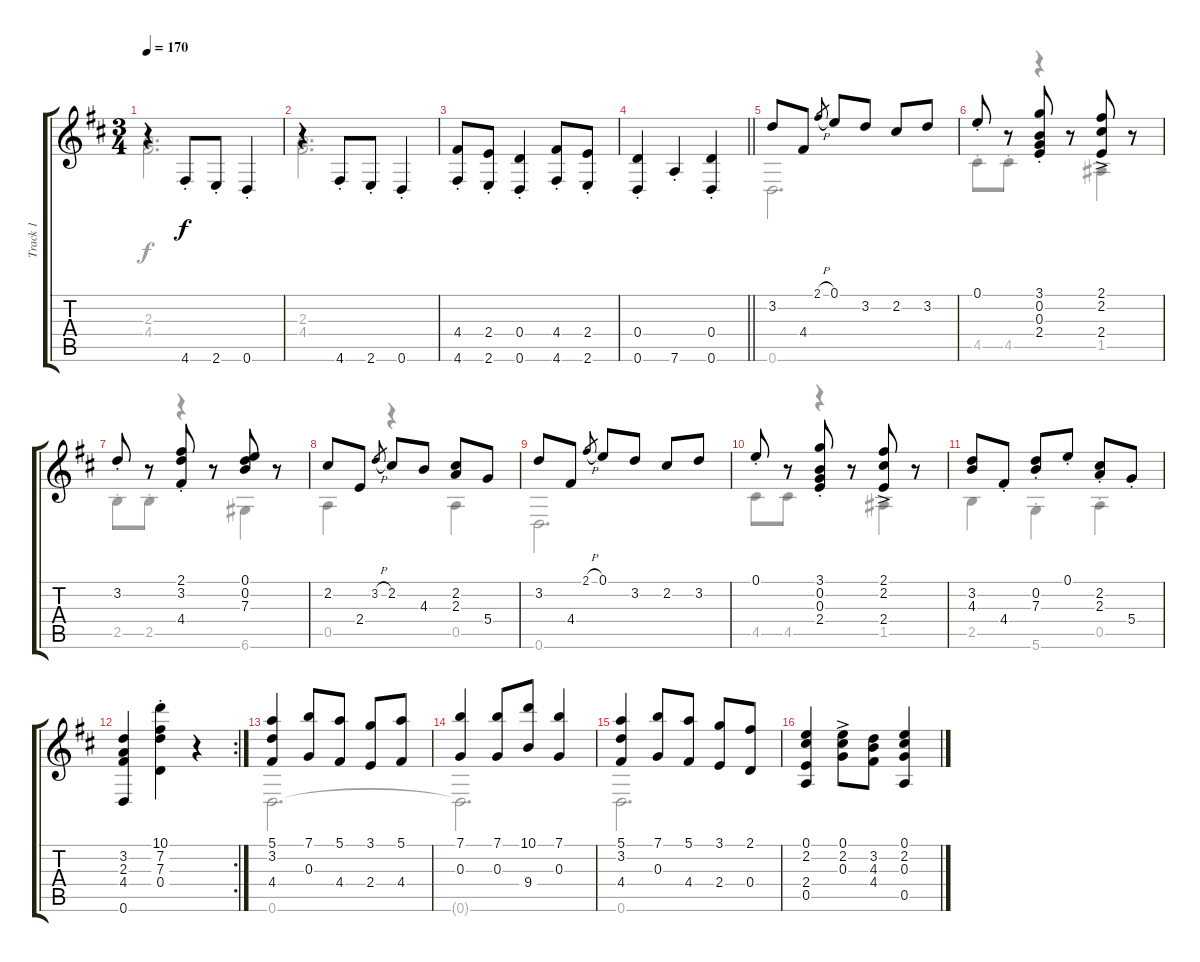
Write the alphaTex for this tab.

\track ("Track 1" "Track 1") {instrument acousticguitarnylon}
\staff {score tabs}
\tuning (E4 B3 G3 D3 A2 D2) {hide}
\voice
\ts (3 4)
\tempo 170
\clef g2
\ks d
r.4{dy f} 4.6{st}.8 2.6{st}.8 0.6{st}.4 |
r.4 4.6{st}.8 2.6{st}.8 0.6{st}.4 |
(4.4{st} 4.6{st}).8 (2.4{st} 2.6{st}).8 (0.4{st} 0.6).4 (4.4{st} 4.6{st}).8 (2.4{st} 2.6{st}).8 |
\barLineRight lightlight
(0.4{st} 0.6).4 7.6{st}.4 (0.4 0.6{st}).4 |
3.2.8 4.4.8 2.1{h}.8{gr} 0.1.8 3.2.8 2.2.8 3.2.8 |
0.1{st}.8 r.8 (3.1{st} 0.2{st} 0.3{st} 2.4{st}).8 r.8 (2.1{ac} 2.2{ac} 2.4{ac}).8 r.8 |
3.2{st}.8 r.8 (2.1{st} 3.2{st} 4.4{st}).8 r.8 (0.1 0.2 7.3).8 r.8 |
2.2.8 2.4.8 3.2{h}.8{gr} 2.2.8 4.3.8 (2.2 2.3).8 5.4.8 |
3.2.8 4.4.8 2.1{h}.8{gr} 0.1.8 3.2.8 2.2.8 3.2.8 |
0.1{st}.8 r.8 (3.1{st} 0.2{st} 0.3{st} 2.4{st}).8 r.8 (2.1{ac} 2.2{ac} 2.4{ac}).8 r.8 |
(3.2 4.3).8 4.4{st}.8 (0.2{st} 7.3{st}).8 0.1{st}.8 (2.2{st} 2.3{st}).8 5.4{st}.8 |
\rc 2
(3.2 2.3 4.4 0.6).4 (10.1{st} 7.2{st} 7.3{st} 0.4).4 r.4 |
(5.1 3.2 4.4).4 (7.1 0.3).8 (5.1 4.4).8 (3.1 2.4).8 (5.1 4.4).8 |
(7.1 0.3).4 (7.1 0.3).8 (10.1 9.4).8 (7.1 0.3).4 |
(5.1 3.2 4.4).4 (7.1 0.3).8 (5.1 4.4).8 (3.1 2.4).8 (2.1 0.4).8 |
(0.1 2.2 2.4 0.5).4 (0.1{ac} 2.2{ac} 0.3{ac}).8 (3.2 4.3 4.4).8 (0.1 2.2 0.3 0.5).4
\voice
\clef g2
\ottava regular
\simile none
\ks d
(2.3 4.4).2{d dy f} |
(2.3 4.4).2{d} |
|
\barLineRight lightlight
|
0.6.2{d} |
4.5{st}.8 4.5{st}.8 r.4 1.5.4 |
2.5{st}.8 2.5{st}.8 r.4 6.6.4 |
0.5.4 r.4 0.5.4 |
0.6.2{d} |
4.5.8 4.5.8 r.4 1.5.4 |
2.5.4 5.6{st}.4 0.5{st}.4 |
|
0.6.2{d} |
0.6{t}.2{d} |
0.6.2{d} |
